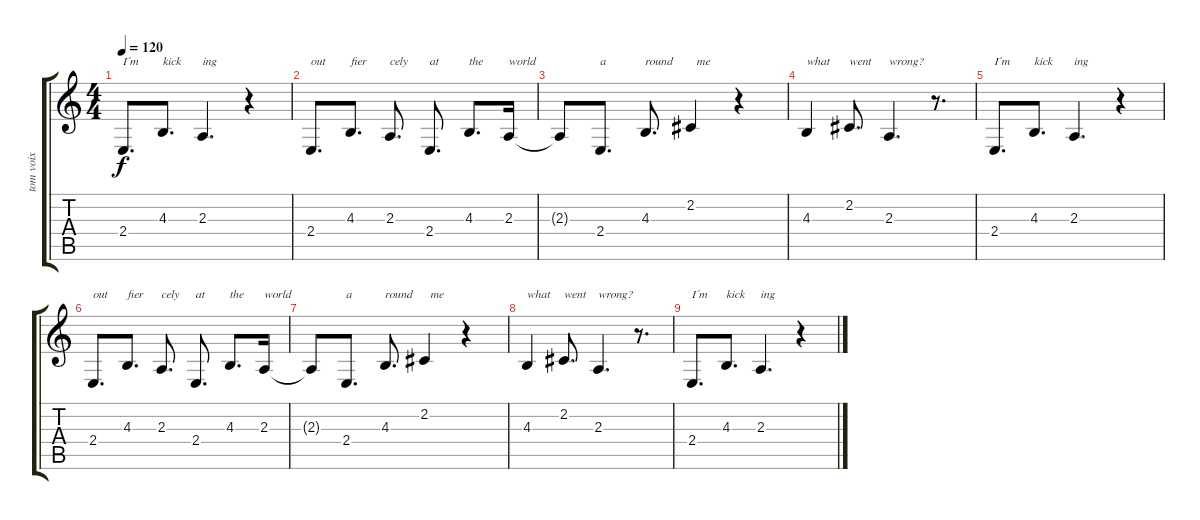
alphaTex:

\track ("tom voix" "tom voix") {instrument sopranosax}
\staff {score tabs}
\tuning (E4 B3 G3 D3 A2 E2) {hide}
\ts (4 4)
\tempo 120
\clef g2
\ks c
2.4.8{d txt "I´m" dy f} 4.3.8{d txt "kick"} 2.3.4{d txt "ing"} r.4 |
2.4.8{d txt "out"} 4.3.8{d txt "fier"} 2.3.8{d txt "cely"} 2.4.8{d txt "at"} 4.3.8{d txt "the"} 2.3.16{txt "world"} |
2.3{t}.8 2.4.8{d txt "a"} 4.3.8{d txt "round"} 2.2.4{txt "  me"} r.4 |
4.3.4{txt "what"} 2.2.8{d txt "went"} 2.3.4{d txt "wrong?"} r.8{d} |
2.4.8{d txt "I´m"} 4.3.8{d txt "kick"} 2.3.4{d txt "ing"} r.4 |
2.4.8{d txt "out"} 4.3.8{d txt "fier"} 2.3.8{d txt "cely"} 2.4.8{d txt "at"} 4.3.8{d txt "the"} 2.3.16{txt "world"} |
2.3{t}.8 2.4.8{d txt "a"} 4.3.8{d txt "round"} 2.2.4{txt "  me"} r.4 |
4.3.4{txt "what"} 2.2.8{d txt "went"} 2.3.4{d txt "wrong?"} r.8{d} |
2.4.8{d txt "I´m"} 4.3.8{d txt "kick"} 2.3.4{d txt "ing"} r.4
